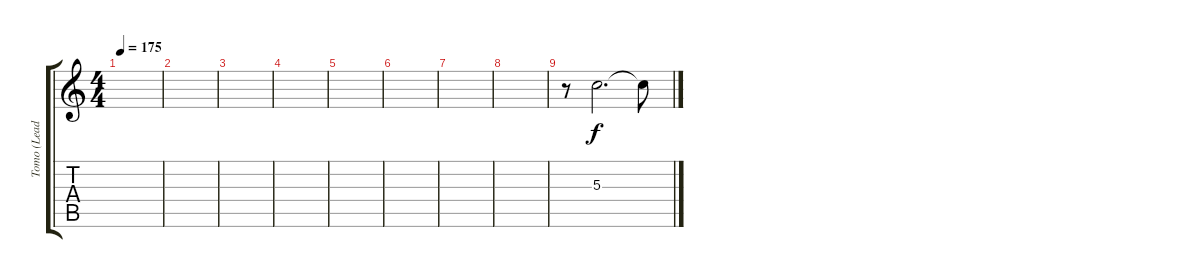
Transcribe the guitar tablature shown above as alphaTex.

\track ("Tomo (Lead)" "Tomo (Lead") {instrument overdrivenguitar}
\staff {score tabs}
\tuning (E4 B3 G3 D3 A2 E2) {hide}
\ts (4 4)
\tempo 175
\clef g2
\ks c
|
|
|
|
|
|
|
|
r.8 5.3.2{d instrument applause} 5.3{t}.8
